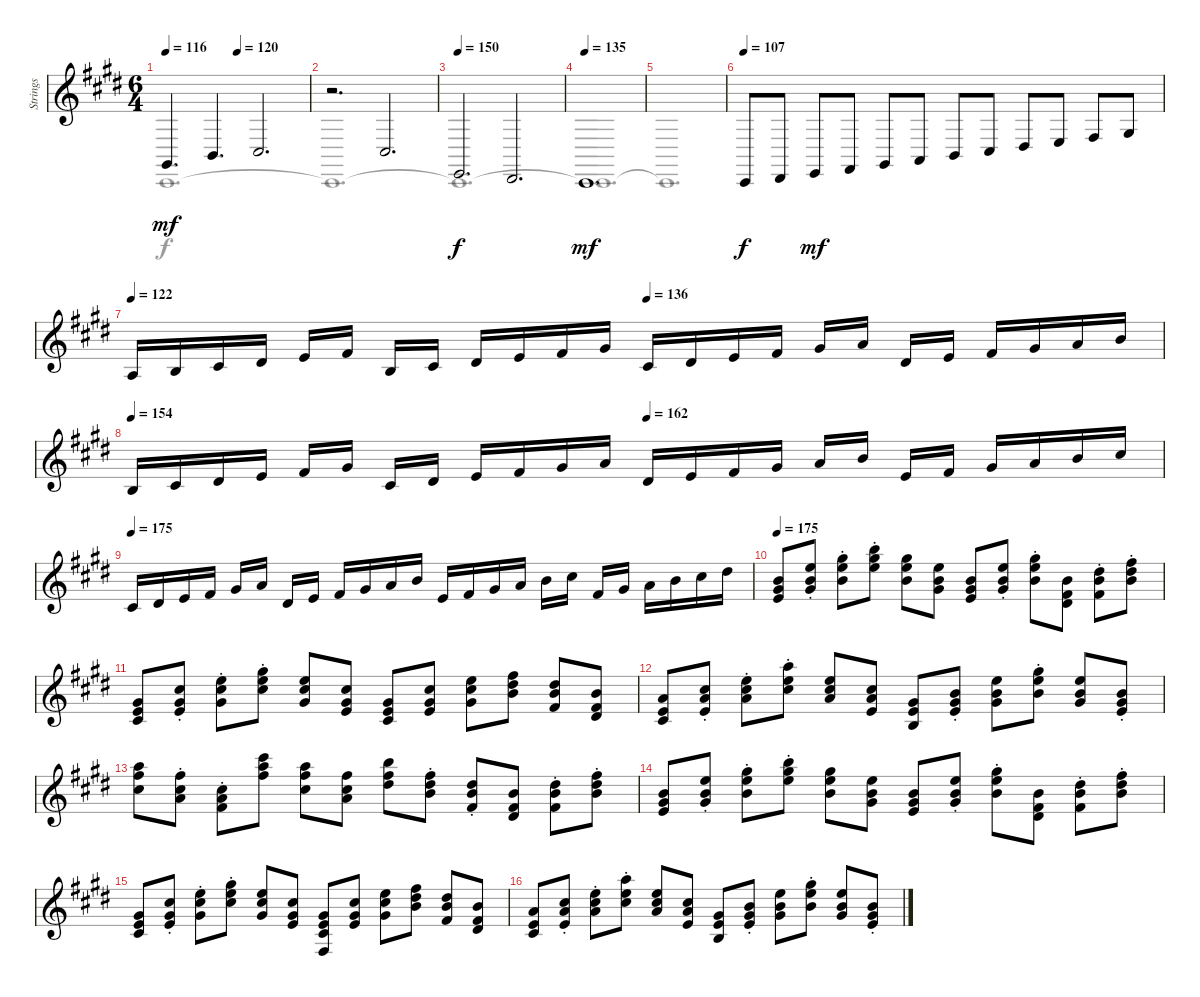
\track ("Strings" "Strings") {instrument stringensemble1}
\staff {score}
\tuning (E4 B3 G3 D3 A2 C2) {hide}
\voice
\ts (6 4)
\tempo 116
\tempo (120 0.5)
\clef g2
\ks e
8.6.4{d dy mf} 2.5.4{d} 4.5.2{d} |
r.2{d} 4.5.2{d} |
\tempo 150
4.6.2{d dy f} 3.6.2{d} |
\tempo 135
1.6.1{d dy mf} |
|
\tempo 107
1.6.8{dy f instrument stringensemble1} 3.6.8 4.6.8{dy mf} 6.6.8 8.6.8 0.5.8 2.5.8 4.5.8 1.4.8 2.4.8 4.4.8 1.3.8 |
\tempo 122
\tempo (136 0.5)
2.3.16 0.2.16 2.2.16 4.2.16 0.1.16 2.1.16{beam split} 0.2.16 2.2.16 4.2.16 0.1.16 2.1.16 4.1.16 2.2.16 4.2.16 0.1.16 2.1.16 4.1.16 5.1.16{beam split} 4.2.16 5.2.16 2.1.16 4.1.16 5.1.16 7.1.16 |
\tempo 154
\tempo (162 0.5)
0.2.16 6.3.16 4.2.16 0.1.16 2.1.16 4.1.16{beam split} 2.2.16 4.2.16 0.1.16 2.1.16 4.1.16 5.1.16 4.2.16 5.2.16 2.1.16 4.1.16 5.1.16 7.1.16{beam split} 0.1.16 7.2.16 4.1.16 5.1.16 7.1.16 9.1.16 |
\tempo 175
6.3.16 8.3.16 0.1.16 7.2.16 4.1.16 5.1.16{beam split} 4.2.16 5.2.16 2.1.16 4.1.16 5.1.16 7.1.16 0.1.16 7.2.16 4.1.16 5.1.16 7.1.16 9.1.16{beam split} 7.2.16 9.2.16 10.2.16 7.1.16 9.1.16 11.1.16 |
\tempo 175
(7.1 9.2 9.3).8 (12.1{st} 12.2{st} 13.3{st}).8 (16.1{st} 17.2{st} 16.3{st}).8 (19.1{st} 21.2{st} 21.3{st}).8 (16.1 17.2 16.3).8 (12.1 12.2 13.3).8 (7.1 9.2 9.3).8 (12.1{st} 12.2{st} 13.3{st}).8 (16.1{st} 17.2{st} 16.3{st}).8 (12.2 11.3 13.4).8 (11.1{st} 12.2{st} 11.3{st}).8 (14.1{st} 16.2{st} 16.3{st}).8 |
(0.1 13.3 11.4).8 (14.2{st} 13.3{st} 14.4{st}).8 (12.1{st} 14.2{st} 13.3{st}).8 (16.1{st} 17.2{st} 18.3{st}).8 (17.2 18.3 18.4).8 (9.1 9.2 9.3).8 (4.1 5.2 6.3).8 (9.1 9.2 9.3).8 (12.1 14.2 13.3).8 (14.1 16.2 16.3).8 (16.2 16.3 16.4).8 (12.2 11.3 13.4).8 |
(0.1 10.2 11.4).8 (9.1{st} 10.2{st} 9.3{st}).8 (12.1{st} 14.2{st} 14.3{st}).8 (17.1{st} 17.2{st} 18.3{st}).8 (12.1 14.2 14.3).8 (14.2 14.3 14.4).8 (9.2 9.3 9.4).8 (7.1{st} 9.2{st} 9.3{st}).8 (12.1 12.2 13.3).8 (16.1{st} 17.2{st} 16.3{st}).8 (12.1 12.2 13.3).8 (0.1{st} 12.2{st} 13.3{st}).8 |
(17.1 19.2 18.3).8 (14.1{st} 14.2{st} 14.3{st}).8 (14.2{st} 14.3{st} 16.4{st}).8 (21.1 22.2 23.3).8 (17.1 19.2 18.3).8 (14.1 14.2 14.3).8 (19.1 19.2 20.3).8 (14.1{st} 16.2{st} 16.3{st}).8 (16.2{st} 16.3{st} 16.4{st}).8 (16.3 16.4 18.5).8 (16.2{st} 16.3{st} 16.4{st}).8 (14.1{st} 16.2{st} 16.3{st}).8 |
(7.1 9.2 9.3).8 (12.1{st} 12.2{st} 13.3{st}).8 (16.1{st} 17.2{st} 16.3{st}).8 (19.1{st} 21.2{st} 21.3{st}).8 (16.1 17.2 16.3).8 (12.1 12.2 13.3).8 (7.1 9.2 9.3).8 (12.1{st} 12.2{st} 13.3{st}).8 (16.1{st} 17.2{st} 16.3{st}).8 (12.2 11.3 13.4).8 (11.1{st} 12.2{st} 11.3{st}).8 (14.1{st} 16.2{st} 16.3{st}).8 |
(0.1 13.3 11.4).8 (14.2{st} 13.3{st} 14.4{st}).8 (12.1{st} 14.2{st} 13.3{st}).8 (16.1{st} 17.2{st} 18.3{st}).8 (17.2 18.3 18.4).8 (9.1 9.2 9.3).8 (4.1 5.2 6.3 4.4).8 (9.1 9.2 9.3).8 (12.1 14.2 13.3).8 (14.1 16.2 16.3).8 (16.2 16.3 16.4).8 (12.2 11.3 13.4).8 |
(0.1 10.2 11.4).8 (9.1{st} 10.2{st} 9.3{st}).8 (12.1{st} 14.2{st} 14.3{st}).8 (17.1{st} 17.2{st} 18.3{st}).8 (12.1 14.2 14.3).8 (14.2 14.3 14.4).8 (9.2 9.3 9.4).8 (7.1{st} 9.2{st} 9.3{st}).8 (12.1 12.2 13.3).8 (16.1{st} 17.2{st} 16.3{st}).8 (12.1 12.2 13.3).8 (0.1{st} 12.2{st} 13.3{st}).8
\voice
\clef g2
\ottava regular
\simile none
\ks e
1.6{t}.1{d dy f} |
1.6{t}.1{d} |
1.6{t}.1{d} |
1.6{t}.1{d} |
1.6{t}.1{d} |
|
|
|
|
|
|
|
|
|
|
